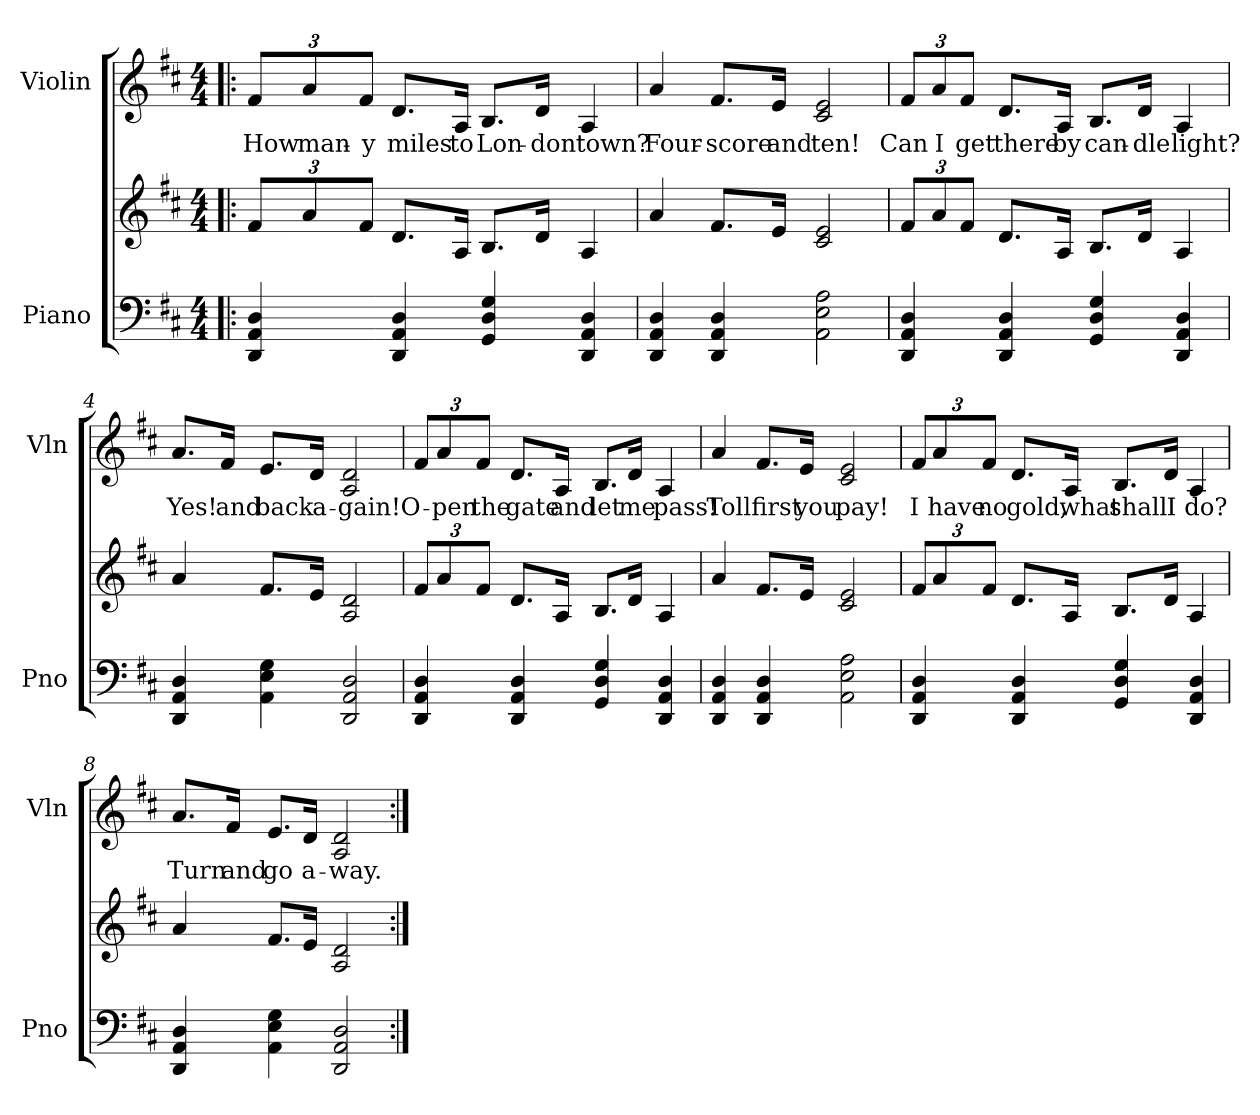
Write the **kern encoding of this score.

**kern	**kern	**kern	**text
*part2	*part2	*part1	*part1
*staff3	*staff2	*staff1	*staff1
*I"Piano	*	*I"Violin	*
*I'Pno	*	*I'Vln	*
*clefF4	*clefG2	*clefG2	*
*k[f#c#]	*k[f#c#]	*k[f#c#]	*
*M4/4	*M4/4	*M4/4	*
*MM60	*MM60	*MM60	*
*	*Xbrackettup	*Xbrackettup	*
=1!|:	=1!|:	=1!|:	=1!|:
!	!	!	!LO:LY:b
4DD/ 4AA/ 4D/	12f#/L	12f#/L	How
!	!	!	!LO:LY:b
.	12a/	12a/	man-
!	!	!	!LO:LY:b
.	12f#/J	12f#/J	-y
!	!	!	!LO:LY:b
4DD/ 4AA/ 4D/	8.d/L	8.d/L	miles
!	!	!	!LO:LY:b
.	16A/Jk	16A/Jk	to
!	!	!	!LO:LY:b
4GG/ 4D/ 4G/	8.B/L	8.B/L	Lon-
!	!	!	!LO:LY:b
.	16d/Jk	16d/Jk	-don
!	!	!	!LO:LY:b
4DD/ 4AA/ 4D/	4A/	4A/	town?
=2	=2	=2	=2
!	!	!	!LO:LY:b
4DD/ 4AA/ 4D/	4a/	4a/	Four-
!	!	!	!LO:LY:b
4DD/ 4AA/ 4D/	8.f#/L	8.f#/L	-score
!	!	!	!LO:LY:b
.	16e/Jk	16e/Jk	and
!	!	!	!LO:LY:b
2AA\ 2E\ 2A\	2c#/ 2e/	2c#/ 2e/	ten!
!!LO:LB:g=z
=3	=3	=3	=3
!	!	!	!LO:LY:b
4DD/ 4AA/ 4D/	12f#/L	12f#/L	Can
!	!	!	!LO:LY:b
.	12a/	12a/	I
!	!	!	!LO:LY:b
.	12f#/J	12f#/J	get
!	!	!	!LO:LY:b
4DD/ 4AA/ 4D/	8.d/L	8.d/L	there
!	!	!	!LO:LY:b
.	16A/Jk	16A/Jk	by
!	!	!	!LO:LY:b
4GG/ 4D/ 4G/	8.B/L	8.B/L	can-
!	!	!	!LO:LY:b
.	16d/Jk	16d/Jk	-dle
!	!	!	!LO:LY:b
4DD/ 4AA/ 4D/	4A/	4A/	light?
=4	=4	=4	=4
!	!	!	!LO:LY:b
4DD/ 4AA/ 4D/	4a/	8.a/L	Yes!
!	!	!	!LO:LY:b
.	.	16f#/Jk	and
!	!	!	!LO:LY:b
4AA\ 4E\ 4G\	8.f#/L	8.e/L	back
!	!	!	!LO:LY:b
.	16e/Jk	16d/Jk	a-
!	!	!	!LO:LY:b
2DD/ 2AA/ 2D/	2A/ 2d/	2A/ 2d/	-gain!
!!LO:LB:g=z
=5	=5	=5	=5
!	!	!	!LO:LY:b
4DD/ 4AA/ 4D/	12f#/L	12f#/L	O-
!	!	!	!LO:LY:b
.	12a/	12a/	-pen
!	!	!	!LO:LY:b
.	12f#/J	12f#/J	the
!	!	!	!LO:LY:b
4DD/ 4AA/ 4D/	8.d/L	8.d/L	gate
!	!	!	!LO:LY:b
.	16A/Jk	16A/Jk	and
!	!	!	!LO:LY:b
4GG/ 4D/ 4G/	8.B/L	8.B/L	let
!	!	!	!LO:LY:b
.	16d/Jk	16d/Jk	me
!	!	!	!LO:LY:b
4DD/ 4AA/ 4D/	4A/	4A/	pass!
=6	=6	=6	=6
!	!	!	!LO:LY:b
4DD/ 4AA/ 4D/	4a/	4a/	Toll
!	!	!	!LO:LY:b
4DD/ 4AA/ 4D/	8.f#/L	8.f#/L	first
!	!	!	!LO:LY:b
.	16e/Jk	16e/Jk	you
!	!	!	!LO:LY:b
2AA\ 2E\ 2A\	2c#/ 2e/	2c#/ 2e/	pay!
!!LO:PB:g=z
=7	=7	=7	=7
!	!	!	!LO:LY:b
4DD/ 4AA/ 4D/	12f#/L	12f#/L	I
!	!	!	!LO:LY:b
.	12a/	12a/	have
!	!	!	!LO:LY:b
.	12f#/J	12f#/J	no
!	!	!	!LO:LY:b
4DD/ 4AA/ 4D/	8.d/L	8.d/L	gold,
!	!	!	!LO:LY:b
.	16A/Jk	16A/Jk	what
!	!	!	!LO:LY:b
4GG/ 4D/ 4G/	8.B/L	8.B/L	shall
!	!	!	!LO:LY:b
.	16d/Jk	16d/Jk	I
!	!	!	!LO:LY:b
4DD/ 4AA/ 4D/	4A/	4A/	do?
=8	=8	=8	=8
!	!	!	!LO:LY:b
4DD/ 4AA/ 4D/	4a/	8.a/L	Turn
!	!	!	!LO:LY:b
.	.	16f#/Jk	and
!	!	!	!LO:LY:b
4AA\ 4E\ 4G\	8.f#/L	8.e/L	go
!	!	!	!LO:LY:b
.	16e/Jk	16d/Jk	a-
!	!	!	!LO:LY:b
2DD/ 2AA/ 2D/	2A/ 2d/	2A/ 2d/	-way.
=:|!	=:|!	=:|!	=:|!
*-	*-	*-	*-
